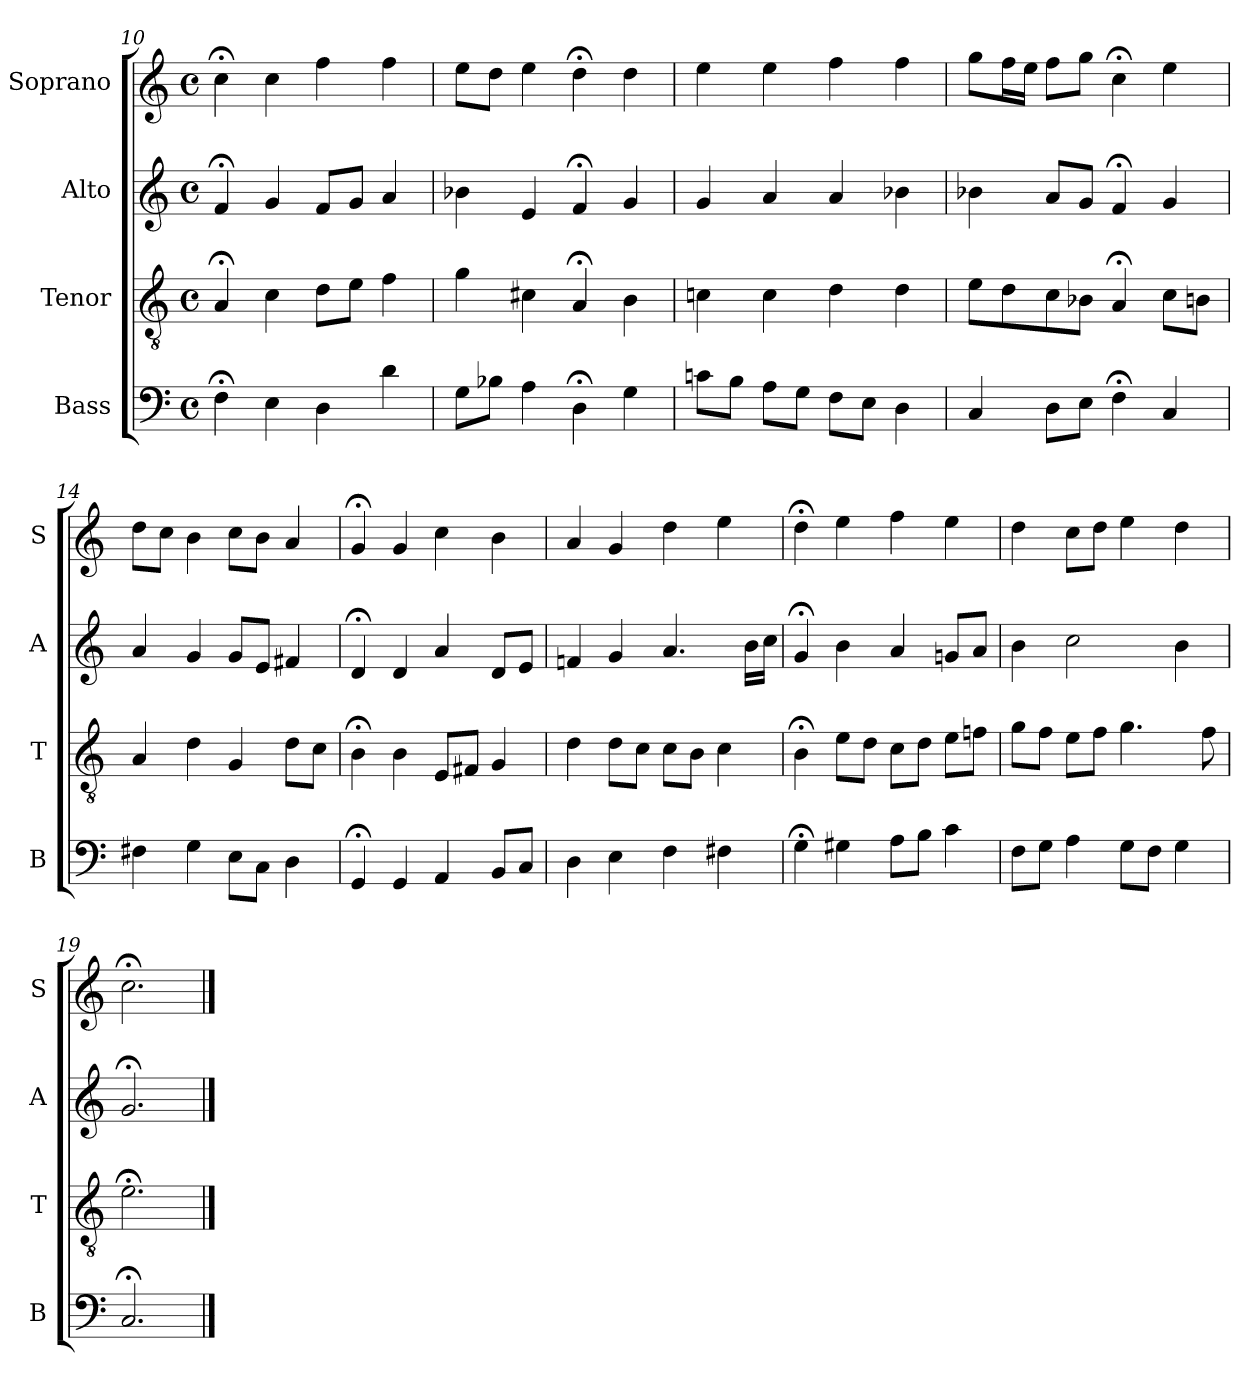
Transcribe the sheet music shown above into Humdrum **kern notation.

**kern	**kern	**kern	**kern
*part4	*part3	*part2	*part1
*staff4	*staff3	*staff2	*staff1
*I"Bass	*I"Tenor	*I"Alto	*I"Soprano
*I'B	*I'T	*I'A	*I'S
*clefF4	*clefGv2	*clefG2	*clefG2
*k[]	*k[]	*k[]	*k[]
*C:	*C:	*C:	*C:
*M4/4	*M4/4	*M4/4	*M4/4
*met(c)	*met(c)	*met(c)	*met(c)
=10	=10	=10	=10
4F;<	4A;<	4f;<	4cc;<
4E	4c	4g	4cc
4D	8dL	8fL	4ff
.	8eJ	8gJ	.
4d	4f	4a	4ff
=11	=11	=11	=11
8GL	4g	4b-X	8eeL
8B-XJ	.	.	8ddJ
4A	4c#X	4e	4ee
4D;<	4A;<	4f;<	4dd;<
4G	4B	4g	4dd
=12	=12	=12	=12
8cnL	4cn	4g	4ee
8BJ	.	.	.
8AL	4c	4a	4ee
8GJ	.	.	.
8FL	4d	4a	4ff
8EJ	.	.	.
4D	4d	4b-X	4ff
=13	=13	=13	=13
4Ci	8eiL	4b-Xi	8ggiL
.	8d	.	16ffL
.	.	.	16eeJJ
8DL	8c	8aL	8ffL
8EJ	8B-XJ	8gJ	8ggJ
4F;<	4A;<	4f;<	4cc;<
4C	8cL	4g	4ee
.	8BnJ	.	.
=14	=14	=14	=14
4F#X	4A	4a	8ddL
.	.	.	8ccJ
4G	4d	4g	4b
8EL	4G	8gL	8ccL
8CJ	.	8eJ	8bJ
4D	8dL	4f#X	4a
.	8cJ	.	.
=15	=15	=15	=15
4GG;<	4B;<	4d;<	4g;<
4GG	4B	4d	4g
4AA	8EL	4a	4cc
.	8F#XJ	.	.
8BBL	4G	8dL	4b
8CJ	.	8eJ	.
=16	=16	=16	=16
4D	4d	4fn	4a
4E	8dL	4g	4g
.	8cJ	.	.
4F	8cL	4.a	4dd
.	8BJ	.	.
4F#X	4c	.	4ee
.	.	16bLL	.
.	.	16ccJJ	.
=17	=17	=17	=17
4G;<	4B;<	4g;<	4dd;<
4G#X	8eL	4b	4ee
.	8dJ	.	.
8AL	8cL	4a	4ff
8BJ	8dJ	.	.
4c	8eL	8gnL	4ee
.	8fnJ	8aJ	.
=18	=18	=18	=18
8FL	8gL	4b	4dd
8GJ	8fJ	.	.
4A	8eL	2cc	8ccL
.	8fJ	.	8ddJ
8GL	4.g	.	4ee
8FJ	.	.	.
4G	.	4b	4dd
.	8f	.	.
=19	=19	=19	=19
2.C;<	2.e;<	2.g;<	2.cc;<
==	==	==	==
*-	*-	*-	*-
